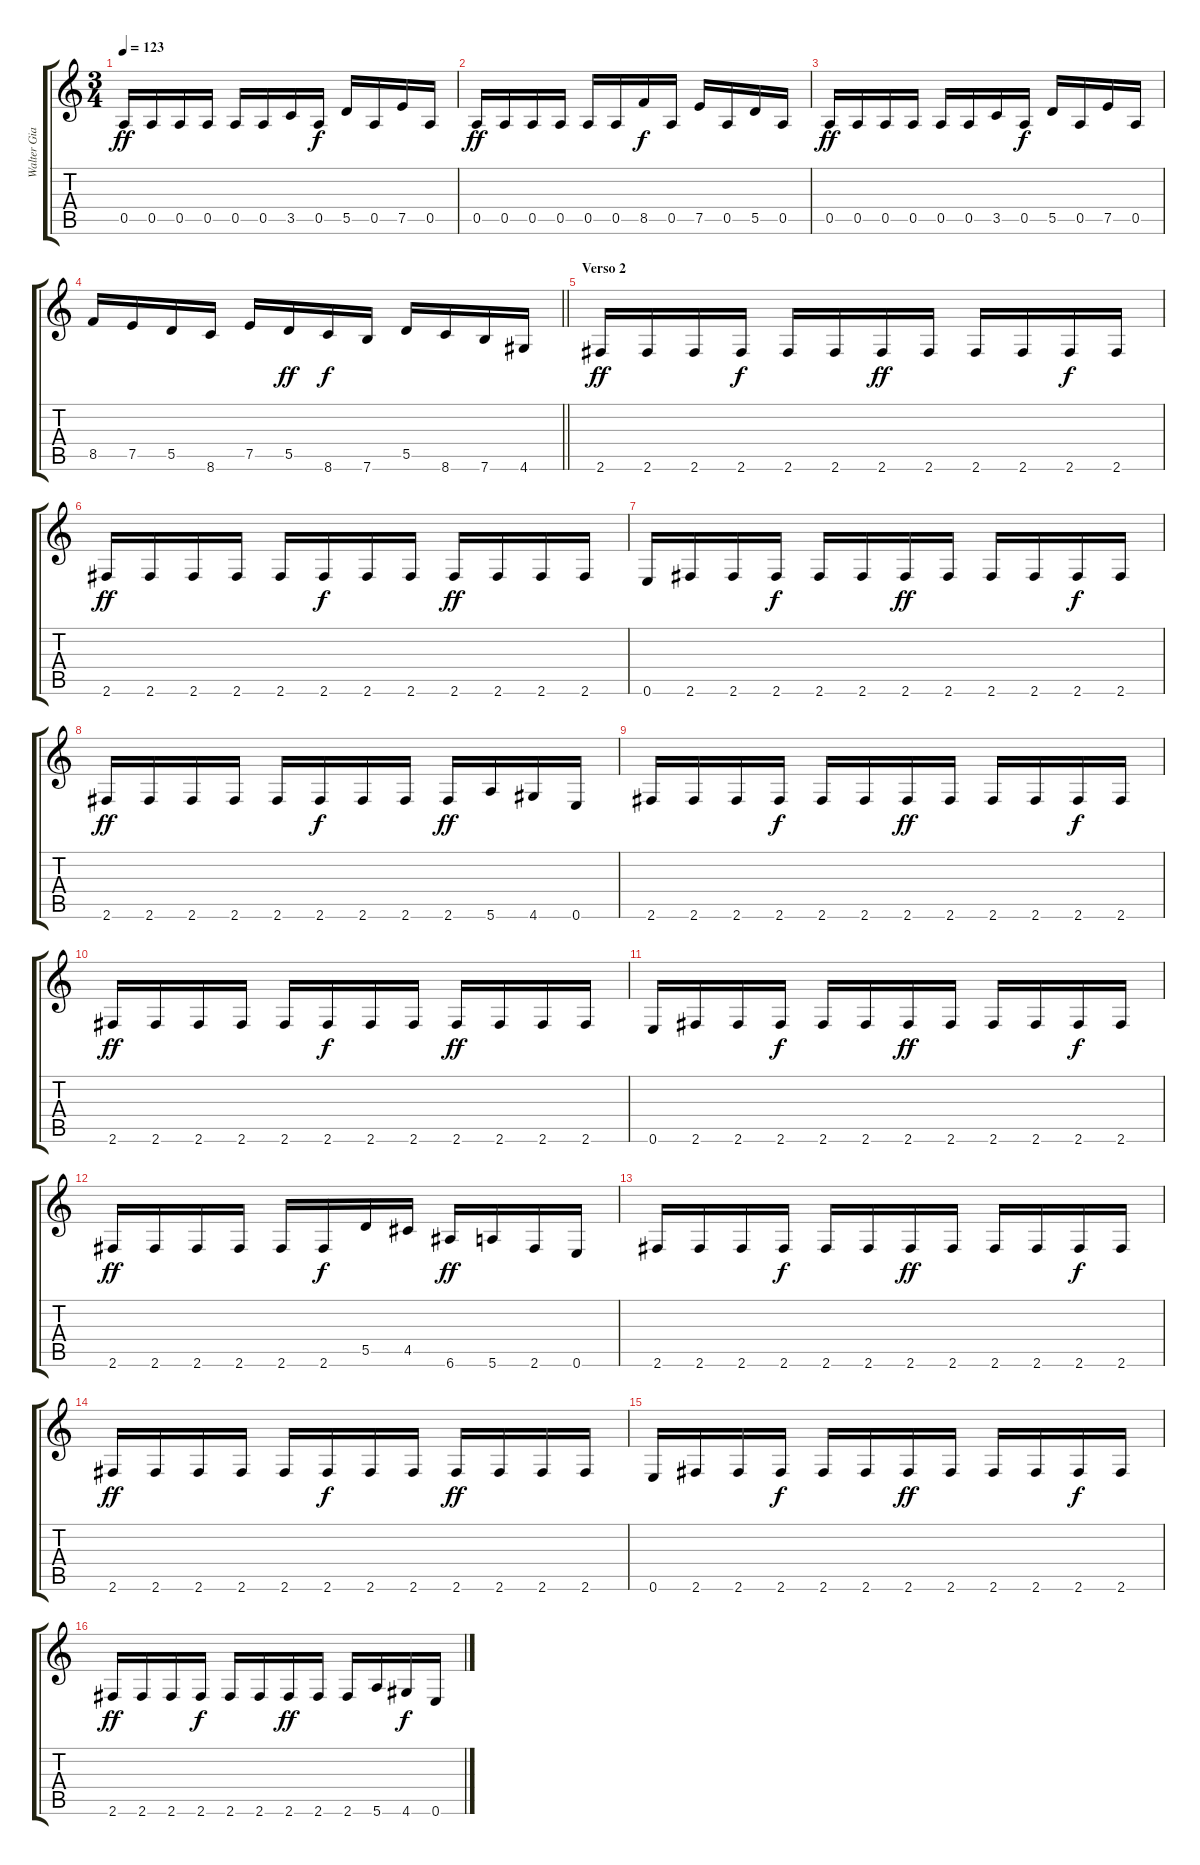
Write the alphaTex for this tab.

\track ("Walter Giardino" "Walter Gia") {instrument distortionguitar}
\staff {score tabs}
\tuning (E4 B3 G3 D3 A2 E2) {hide}
\ts (3 4)
\tempo 123
\clef g2
\ks c
0.5.16{dy ff} 0.5.16 0.5.16 0.5.16 0.5.16 0.5.16 3.5.16 0.5.16{dy f} 5.5.16 0.5.16 7.5.16 0.5.16 |
0.5.16{dy ff} 0.5.16 0.5.16 0.5.16 0.5.16 0.5.16 8.5.16{dy f} 0.5.16 7.5.16 0.5.16 5.5.16 0.5.16 |
0.5.16{dy ff} 0.5.16 0.5.16 0.5.16 0.5.16 0.5.16 3.5.16 0.5.16{dy f} 5.5.16 0.5.16 7.5.16 0.5.16 |
\barLineRight lightlight
8.5.16 7.5.16 5.5.16 8.6.16 7.5.16 5.5.16{dy ff} 8.6.16{dy f} 7.6.16 5.5.16 8.6.16 7.6.16 4.6.16 |
\section ("" "Verso 2")
2.6.16{dy ff} 2.6.16 2.6.16 2.6.16{dy f} 2.6.16 2.6.16 2.6.16{dy ff} 2.6.16 2.6.16 2.6.16 2.6.16{dy f} 2.6.16 |
2.6.16{dy ff} 2.6.16 2.6.16 2.6.16 2.6.16 2.6.16{dy f} 2.6.16 2.6.16 2.6.16{dy ff} 2.6.16 2.6.16 2.6.16 |
0.6.16 2.6.16 2.6.16 2.6.16{dy f} 2.6.16 2.6.16 2.6.16{dy ff} 2.6.16 2.6.16 2.6.16 2.6.16{dy f} 2.6.16 |
2.6.16{dy ff} 2.6.16 2.6.16 2.6.16 2.6.16 2.6.16{dy f} 2.6.16 2.6.16 2.6.16{dy ff} 5.6.16 4.6.16 0.6.16 |
2.6.16 2.6.16 2.6.16 2.6.16{dy f} 2.6.16 2.6.16 2.6.16{dy ff} 2.6.16 2.6.16 2.6.16 2.6.16{dy f} 2.6.16 |
2.6.16{dy ff} 2.6.16 2.6.16 2.6.16 2.6.16 2.6.16{dy f} 2.6.16 2.6.16 2.6.16{dy ff} 2.6.16 2.6.16 2.6.16 |
0.6.16 2.6.16 2.6.16 2.6.16{dy f} 2.6.16 2.6.16 2.6.16{dy ff} 2.6.16 2.6.16 2.6.16 2.6.16{dy f} 2.6.16 |
2.6.16{dy ff} 2.6.16 2.6.16 2.6.16 2.6.16 2.6.16{dy f} 5.5.16 4.5.16 6.6.16{dy ff} 5.6.16 2.6.16 0.6.16 |
2.6.16 2.6.16 2.6.16 2.6.16{dy f} 2.6.16 2.6.16 2.6.16{dy ff} 2.6.16 2.6.16 2.6.16 2.6.16{dy f} 2.6.16 |
2.6.16{dy ff} 2.6.16 2.6.16 2.6.16 2.6.16 2.6.16{dy f} 2.6.16 2.6.16 2.6.16{dy ff} 2.6.16 2.6.16 2.6.16 |
0.6.16 2.6.16 2.6.16 2.6.16{dy f} 2.6.16 2.6.16 2.6.16{dy ff} 2.6.16 2.6.16 2.6.16 2.6.16{dy f} 2.6.16 |
2.6.16{dy ff} 2.6.16 2.6.16 2.6.16{dy f} 2.6.16 2.6.16 2.6.16{dy ff} 2.6.16 2.6.16 5.6.16 4.6.16{dy f} 0.6.16
